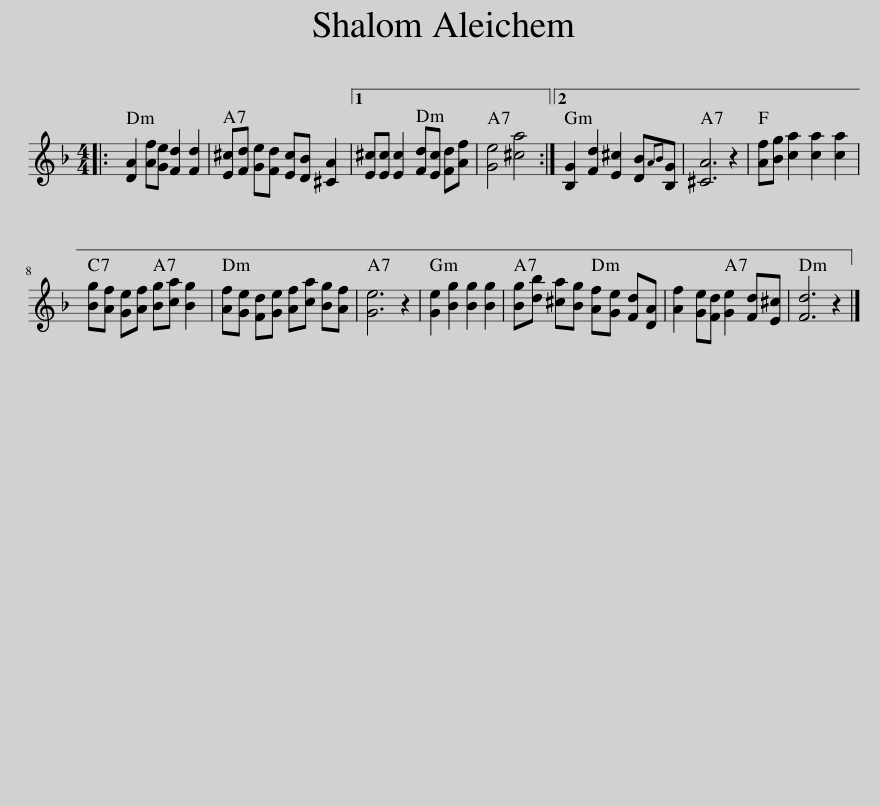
X:1
L:1/8
M:4/4
I:linebreak $
K:Dmin
V:1 treble
V:1
|: [DA]2 [Af][Ge] [Fd]2 [Fd]2 | [E^c][Fd] [Ge][Fd] [Ec][DB] [^CA]2 |1 [E^c][Ec] [Ec]2 [Fd][Ec] [Fd][Af] | [Ge]4 [^ca]4 :|2 [B,G]2 [Fd]2 [E^c]2 [DB]{AB}[B,G] | %5
 [^CA]6 z2 | [Af][Bg] [ca]2 [ca]2 [ca]2 |$ [Bg][Af] [Ge][Af] [Bg][ca] [Bg]2 | [Af][Ge] [Fd][Ge] [Af][ca] [Bg][Af] | [Ge]6 z2 | %10
 [Ge]2 [Bg]2 [Bg]2 [Bg]2 | [Bg][db] [^ca][Bg] [Af][Ge] [Fd][DA] | [Af]2 [Ge][Fd] [Ge]2 [Fd][E^c] | [Fd]6 z2 |] %14
